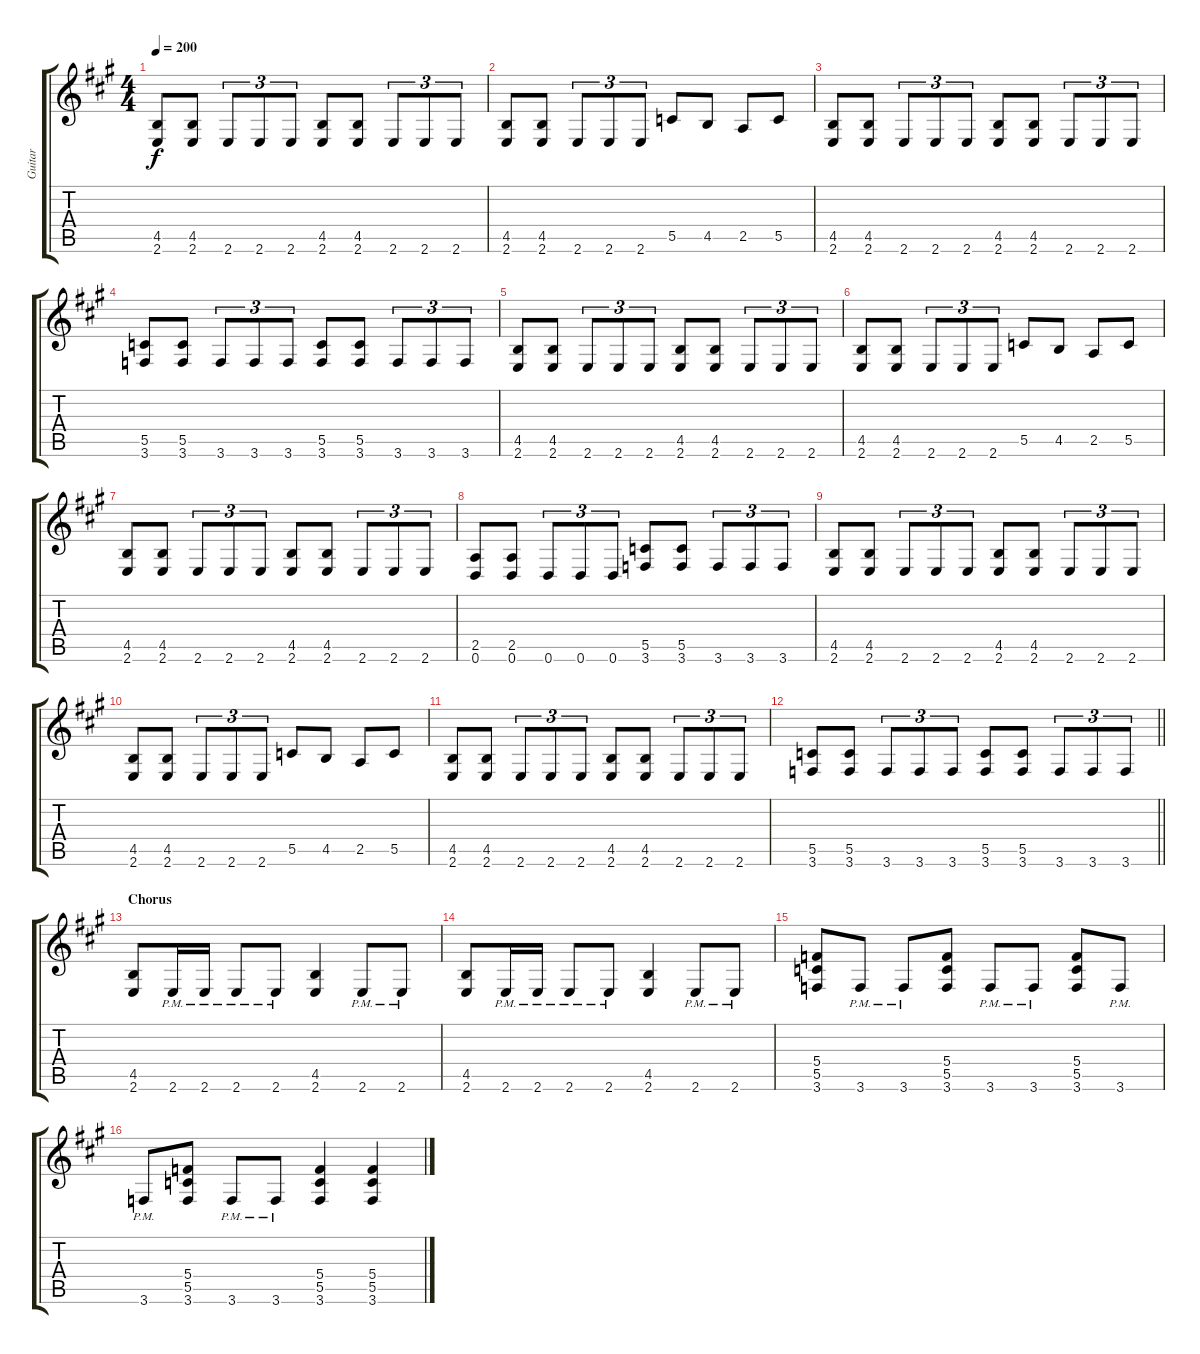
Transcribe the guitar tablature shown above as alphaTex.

\track ("Guitar" "Guitar") {instrument distortionguitar}
\staff {score tabs}
\tuning (D4 A3 F3 C3 G2 D2) {hide}
\ts (4 4)
\tempo 200
\clef g2
\ks f#minor
(4.5 2.6).8{dy f} (4.5 2.6).8 2.6.8{tu (3 2)} 2.6.8{tu (3 2)} 2.6.8{tu (3 2)} (4.5 2.6).8 (4.5 2.6).8 2.6.8{tu (3 2)} 2.6.8{tu (3 2)} 2.6.8{tu (3 2)} |
(4.5 2.6).8 (4.5 2.6).8 2.6.8{tu (3 2)} 2.6.8{tu (3 2)} 2.6.8{tu (3 2)} 5.5.8 4.5.8 2.5.8 5.5.8 |
(4.5 2.6).8 (4.5 2.6).8 2.6.8{tu (3 2)} 2.6.8{tu (3 2)} 2.6.8{tu (3 2)} (4.5 2.6).8 (4.5 2.6).8 2.6.8{tu (3 2)} 2.6.8{tu (3 2)} 2.6.8{tu (3 2)} |
(5.5 3.6).8 (5.5 3.6).8 3.6.8{tu (3 2)} 3.6.8{tu (3 2)} 3.6.8{tu (3 2)} (5.5 3.6).8 (5.5 3.6).8 3.6.8{tu (3 2)} 3.6.8{tu (3 2)} 3.6.8{tu (3 2)} |
(4.5 2.6).8 (4.5 2.6).8 2.6.8{tu (3 2)} 2.6.8{tu (3 2)} 2.6.8{tu (3 2)} (4.5 2.6).8 (4.5 2.6).8 2.6.8{tu (3 2)} 2.6.8{tu (3 2)} 2.6.8{tu (3 2)} |
(4.5 2.6).8 (4.5 2.6).8 2.6.8{tu (3 2)} 2.6.8{tu (3 2)} 2.6.8{tu (3 2)} 5.5.8 4.5.8 2.5.8 5.5.8 |
(4.5 2.6).8 (4.5 2.6).8 2.6.8{tu (3 2)} 2.6.8{tu (3 2)} 2.6.8{tu (3 2)} (4.5 2.6).8 (4.5 2.6).8 2.6.8{tu (3 2)} 2.6.8{tu (3 2)} 2.6.8{tu (3 2)} |
(2.5 0.6).8 (2.5 0.6).8 0.6.8{tu (3 2)} 0.6.8{tu (3 2)} 0.6.8{tu (3 2)} (5.5 3.6).8 (5.5 3.6).8 3.6.8{tu (3 2)} 3.6.8{tu (3 2)} 3.6.8{tu (3 2)} |
(4.5 2.6).8 (4.5 2.6).8 2.6.8{tu (3 2)} 2.6.8{tu (3 2)} 2.6.8{tu (3 2)} (4.5 2.6).8 (4.5 2.6).8 2.6.8{tu (3 2)} 2.6.8{tu (3 2)} 2.6.8{tu (3 2)} |
(4.5 2.6).8 (4.5 2.6).8 2.6.8{tu (3 2)} 2.6.8{tu (3 2)} 2.6.8{tu (3 2)} 5.5.8 4.5.8 2.5.8 5.5.8 |
(4.5 2.6).8 (4.5 2.6).8 2.6.8{tu (3 2)} 2.6.8{tu (3 2)} 2.6.8{tu (3 2)} (4.5 2.6).8 (4.5 2.6).8 2.6.8{tu (3 2)} 2.6.8{tu (3 2)} 2.6.8{tu (3 2)} |
\barLineRight lightlight
(5.5 3.6).8 (5.5 3.6).8 3.6.8{tu (3 2)} 3.6.8{tu (3 2)} 3.6.8{tu (3 2)} (5.5 3.6).8 (5.5 3.6).8 3.6.8{tu (3 2)} 3.6.8{tu (3 2)} 3.6.8{tu (3 2)} |
\section ("" "Chorus")
(4.5 2.6).8 2.6{pm}.16 2.6{pm}.16 2.6{pm}.8 2.6{pm}.8 (4.5 2.6).4 2.6{pm}.8 2.6{pm}.8 |
(4.5 2.6).8 2.6{pm}.16 2.6{pm}.16 2.6{pm}.8 2.6{pm}.8 (4.5 2.6).4 2.6{pm}.8 2.6{pm}.8 |
(5.4 5.5 3.6).8 3.6{pm}.8 3.6{pm}.8 (5.4 5.5 3.6).8 3.6{pm}.8 3.6{pm}.8 (5.4 5.5 3.6).8 3.6{pm}.8 |
3.6{pm}.8 (5.4 5.5 3.6).8 3.6{pm}.8 3.6{pm}.8 (5.4 5.5 3.6).4 (5.4 5.5 3.6).4
